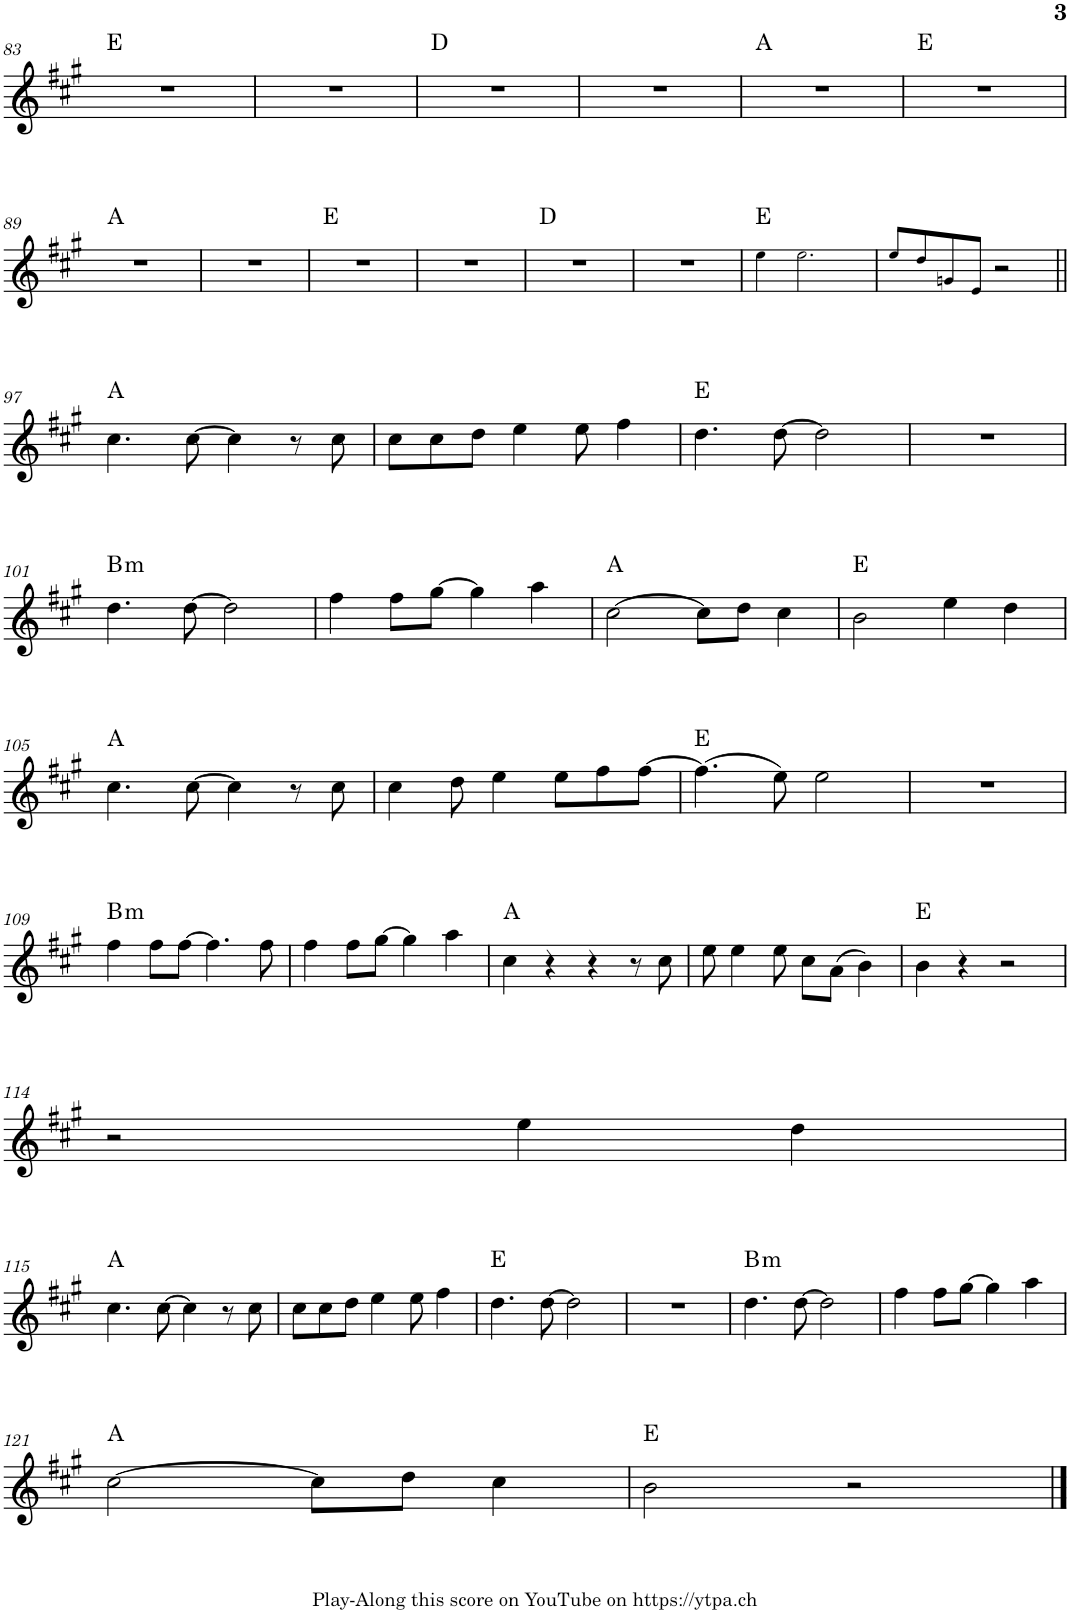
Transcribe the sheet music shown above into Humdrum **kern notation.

**kern	**harte
*part1	*part1
*staff1	*
*I"Piano	*
*I'Pno.	*
!!LO:PB:g=z
*clefG2	*
*k[f#c#g#]	*
*M4/4	*
=83	=83
1r	E:maj
=84	=84
1r	.
=85	=85
1r	D:maj
=86	=86
1r	.
=87	=87
1r	A:maj
=88	=88
1r	E:maj
!!LO:LB:g=z
=89	=89
!	!LO:H:kt=N.C.
1r	N
=90	=90
1r	.
=91	=91
1r	E:maj
=92	=92
1r	.
=93	=93
1r	D:maj
=94	=94
1r	.
=95	=95
4ee!\	E:maj
2.ee!\	.
=96	=96
8ee!/L	.
8dd!/	.
8gn!/	.
8e!/J	.
2r	.
!!LO:LB:g=z
=97||	=97||
!	!LO:H:kt=N.C.
4.cc#\	N
[8cc#\	.
4cc#\]	.
8r	.
8cc#\	.
=98	=98
8cc#\L	.
8cc#\	.
8dd\J	.
4ee\	.
8ee\	.
4ff#\	.
=99	=99
!	!LO:H:kt=N.C.
4.dd\	N
[8dd\	.
2dd\]	.
=100	=100
1r	.
!!LO:LB:g=z
=101	=101
!	!LO:H:kt=m
4.dd\	B:min
[8dd\	.
2dd\]	.
=102	=102
4ff#\	.
8ff#\L	.
[8gg#\J	.
4gg#\]	.
4aa\	.
=103	=103
!	!LO:H:kt=N.C.
[2cc#\	N
8cc#\L]	.
8dd\J	.
4cc#\	.
=104	=104
!	!LO:H:kt=N.C.
2b\	N
4ee\	.
4dd\	.
!!LO:LB:g=z
=105	=105
!	!LO:H:kt=N.C.
4.cc#\	N
[8cc#\	.
4cc#\]	.
8r	.
8cc#\	.
=106	=106
4cc#\	.
8dd\	.
4ee\	.
8ee\L	.
8ff#\	.
[8ff#\J	.
=107	=107
!	!LO:H:kt=N.C.
(4.ff#\]	N
8ee\)	.
2ee\	.
=108	=108
1r	.
!!LO:LB:g=z
=109	=109
!	!LO:H:kt=m
4ff#\	B:min
8ff#\L	.
[8ff#\J	.
4.ff#\]	.
8ff#\	.
=110	=110
4ff#\	.
8ff#\L	.
[8gg#\J	.
4gg#\]	.
4aa\	.
=111	=111
!	!LO:H:kt=N.C.
4cc#\	N
4r	.
4r	.
8r	.
8cc#\	.
=112	=112
8ee\	.
4ee\	.
8ee\	.
8cc#\L	.
(8a\J	.
4b\)	.
=113	=113
!	!LO:H:kt=N.C.
4b\	N
4r	.
2r	.
!!LO:LB:g=z
=114	=114
2r	.
4ee\	.
4dd\	.
!!LO:LB:g=z
=115	=115
!	!LO:H:kt=N.C.
4.cc#\	N
[8cc#\	.
4cc#\]	.
8r	.
8cc#\	.
=116	=116
8cc#\L	.
8cc#\	.
8dd\J	.
4ee\	.
8ee\	.
4ff#\	.
=117	=117
!	!LO:H:kt=N.C.
4.dd\	N
[8dd\	.
2dd\]	.
=118	=118
1r	.
=119	=119
!	!LO:H:kt=m
4.dd\	B:min
[8dd\	.
2dd\]	.
=120	=120
4ff#\	.
8ff#\L	.
[8gg#\J	.
4gg#\]	.
4aa\	.
!!LO:LB:g=z
=121	=121
!	!LO:H:kt=N.C.
[2cc#\	N
8cc#\L]	.
8dd\J	.
4cc#\	.
=122	=122
!	!LO:H:kt=N.C.
2b\	N
2r	.
==	==
*-	*-
